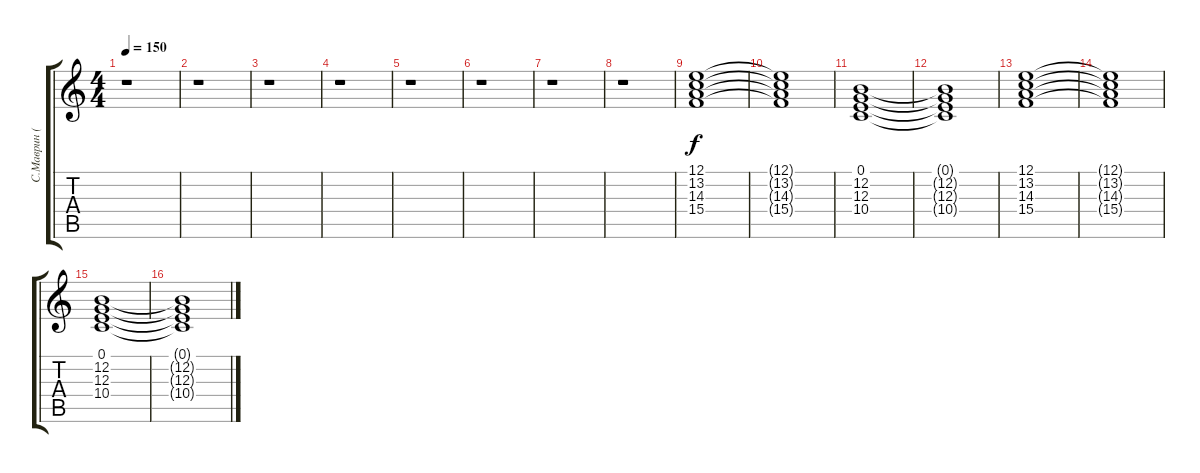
\track ("С.Маврин (Клавиши)" "С.Маврин (") {instrument pad7halo}
\staff {score tabs}
\tuning (E4 B3 G3 D3 A2 E2) {hide}
\ts (4 4)
\tempo 150
\clef g2
\ks c
r.1{dy f} |
r.1 |
r.1 |
r.1 |
r.1 |
r.1 |
r.1 |
r.1 |
(12.1 13.2 14.3 15.4).1 |
(12.1{t} 13.2{t} 14.3{t} 15.4{t}).1 |
(0.1 12.2 12.3 10.4).1 |
(0.1{t} 12.2{t} 12.3{t} 10.4{t}).1 |
(12.1 13.2 14.3 15.4).1 |
(12.1{t} 13.2{t} 14.3{t} 15.4{t}).1 |
(0.1 12.2 12.3 10.4).1 |
(0.1{t} 12.2{t} 12.3{t} 10.4{t}).1
